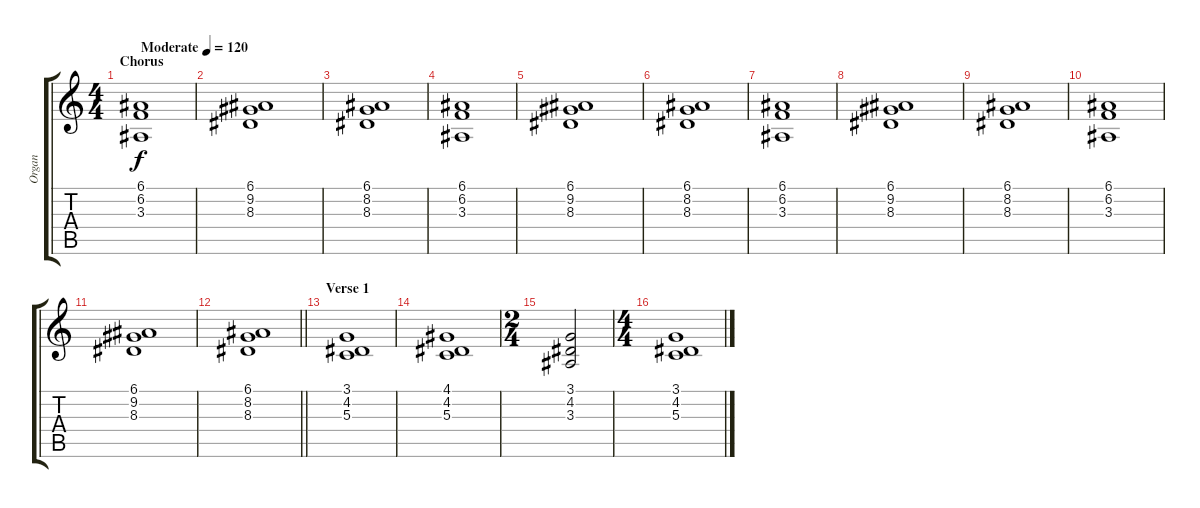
\track ("Organ" "Organ") {instrument drawbarorgan}
\staff {score tabs}
\tuning (E4 B3 G3 D3 A2 E2) {hide}
\ts (4 4)
\section ("" "Chorus")
\tempo (120 "Moderate")
\clef g2
\ks c
(6.1 6.2 3.3).1{dy f instrument drawbarorgan} |
(6.1 9.2 8.3).1 |
(6.1 8.2 8.3).1 |
(6.1 6.2 3.3).1 |
(6.1 9.2 8.3).1 |
(6.1 8.2 8.3).1 |
(6.1 6.2 3.3).1 |
(6.1 9.2 8.3).1 |
(6.1 8.2 8.3).1 |
(6.1 6.2 3.3).1 |
(6.1 9.2 8.3).1 |
\barLineRight lightlight
(6.1 8.2 8.3).1 |
\section ("" "Verse 1")
(3.1 4.2 5.3).1 |
(4.1 4.2 5.3).1 |
\ts (2 4)
(3.1 4.2 3.3).2 |
\ts (4 4)
(3.1 4.2 5.3).1
